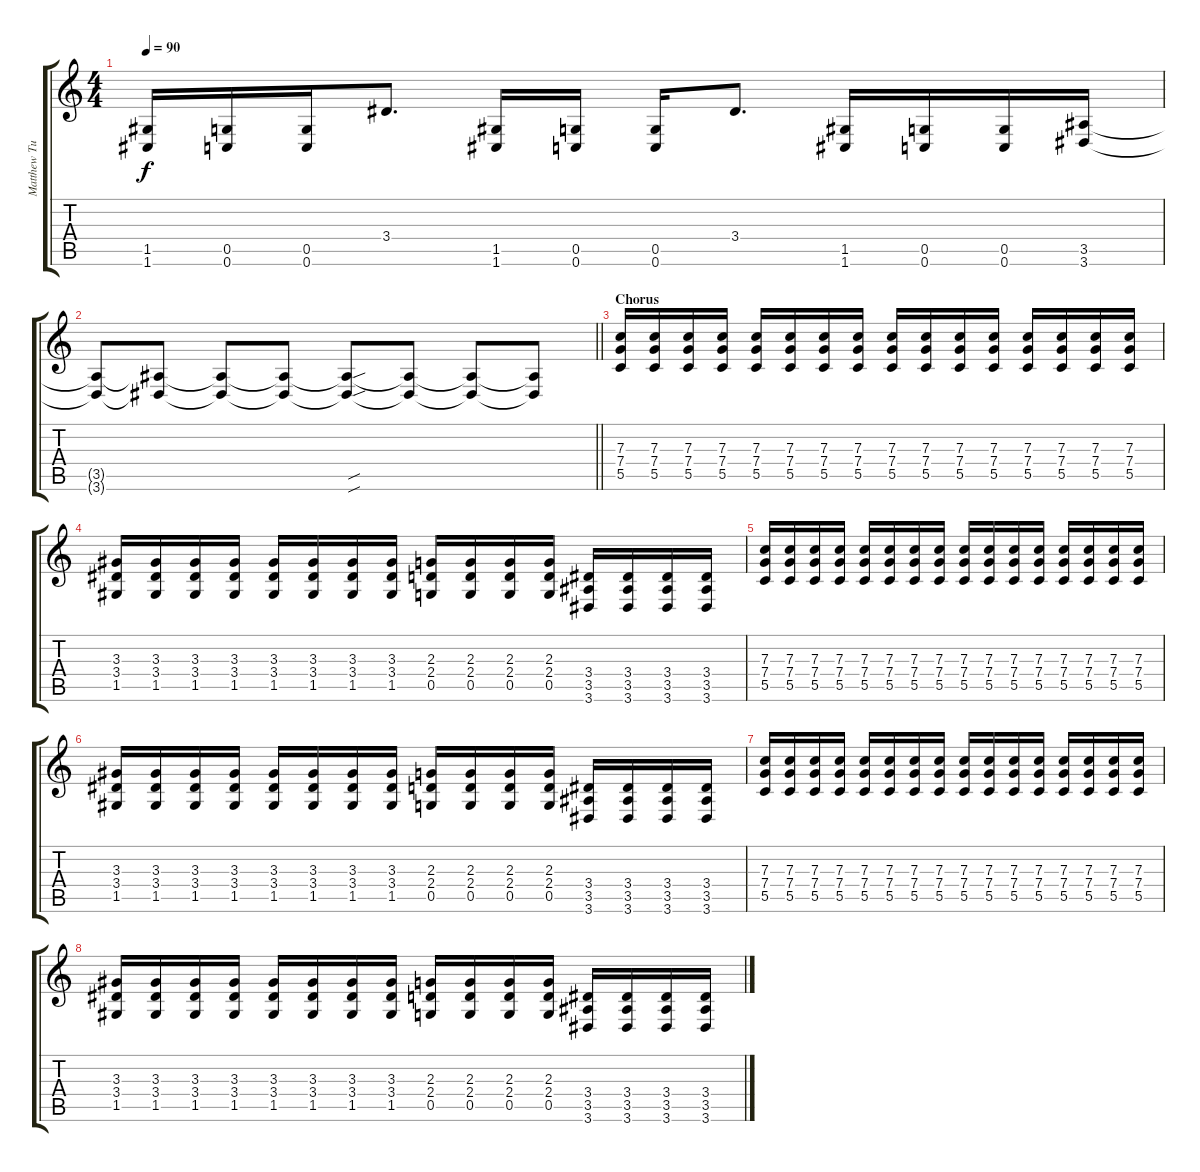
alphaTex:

\track ("Matthew Tuck" "Matthew Tu") {instrument overdrivenguitar}
\staff {score tabs}
\tuning (D4 A3 F3 C3 G2 C2) {hide}
\ts (4 4)
\tempo 90
\clef g2
\ks c
(1.5 1.6).16{dy f} (0.5 0.6).16 (0.5 0.6).16 3.4.8{d} (1.5 1.6).16 (0.5 0.6).16 (0.5 0.6).16 3.4.8{d} (1.5 1.6).16 (0.5 0.6).16 (0.5 0.6).16 (3.5 3.6).16 |
\barLineRight lightlight
(3.5{t} 3.6{t}).8 (3.5{t} 3.6{t}).8 (3.5{t} 3.6{t}).8 (3.5{t} 3.6{t}).8 (3.5{sou t} 3.6{sou t}).8 (3.5{t} 3.6{t}).8 (3.5{t} 3.6{t}).8 (3.5{t} 3.6{t}).8 |
\section ("" "Chorus")
(7.3 7.4 5.5).16 (7.3 7.4 5.5).16 (7.3 7.4 5.5).16 (7.3 7.4 5.5).16 (7.3 7.4 5.5).16 (7.3 7.4 5.5).16 (7.3 7.4 5.5).16 (7.3 7.4 5.5).16 (7.3 7.4 5.5).16 (7.3 7.4 5.5).16 (7.3 7.4 5.5).16 (7.3 7.4 5.5).16 (7.3 7.4 5.5).16 (7.3 7.4 5.5).16 (7.3 7.4 5.5).16 (7.3 7.4 5.5).16 |
(3.3 3.4 1.5).16 (3.3 3.4 1.5).16 (3.3 3.4 1.5).16 (3.3 3.4 1.5).16 (3.3 3.4 1.5).16 (3.3 3.4 1.5).16 (3.3 3.4 1.5).16 (3.3 3.4 1.5).16 (2.3 2.4 0.5).16 (2.3 2.4 0.5).16 (2.3 2.4 0.5).16 (2.3 2.4 0.5).16 (3.4 3.5 3.6).16 (3.4 3.5 3.6).16 (3.4 3.5 3.6).16 (3.4 3.5 3.6).16 |
(7.3 7.4 5.5).16 (7.3 7.4 5.5).16 (7.3 7.4 5.5).16 (7.3 7.4 5.5).16 (7.3 7.4 5.5).16 (7.3 7.4 5.5).16 (7.3 7.4 5.5).16 (7.3 7.4 5.5).16 (7.3 7.4 5.5).16 (7.3 7.4 5.5).16 (7.3 7.4 5.5).16 (7.3 7.4 5.5).16 (7.3 7.4 5.5).16 (7.3 7.4 5.5).16 (7.3 7.4 5.5).16 (7.3 7.4 5.5).16 |
(3.3 3.4 1.5).16 (3.3 3.4 1.5).16 (3.3 3.4 1.5).16 (3.3 3.4 1.5).16 (3.3 3.4 1.5).16 (3.3 3.4 1.5).16 (3.3 3.4 1.5).16 (3.3 3.4 1.5).16 (2.3 2.4 0.5).16 (2.3 2.4 0.5).16 (2.3 2.4 0.5).16 (2.3 2.4 0.5).16 (3.4 3.5 3.6).16 (3.4 3.5 3.6).16 (3.4 3.5 3.6).16 (3.4 3.5 3.6).16 |
(7.3 7.4 5.5).16 (7.3 7.4 5.5).16 (7.3 7.4 5.5).16 (7.3 7.4 5.5).16 (7.3 7.4 5.5).16 (7.3 7.4 5.5).16 (7.3 7.4 5.5).16 (7.3 7.4 5.5).16 (7.3 7.4 5.5).16 (7.3 7.4 5.5).16 (7.3 7.4 5.5).16 (7.3 7.4 5.5).16 (7.3 7.4 5.5).16 (7.3 7.4 5.5).16 (7.3 7.4 5.5).16 (7.3 7.4 5.5).16 |
(3.3 3.4 1.5).16 (3.3 3.4 1.5).16 (3.3 3.4 1.5).16 (3.3 3.4 1.5).16 (3.3 3.4 1.5).16 (3.3 3.4 1.5).16 (3.3 3.4 1.5).16 (3.3 3.4 1.5).16 (2.3 2.4 0.5).16 (2.3 2.4 0.5).16 (2.3 2.4 0.5).16 (2.3 2.4 0.5).16 (3.4 3.5 3.6).16 (3.4 3.5 3.6).16 (3.4 3.5 3.6).16 (3.4 3.5 3.6).16
